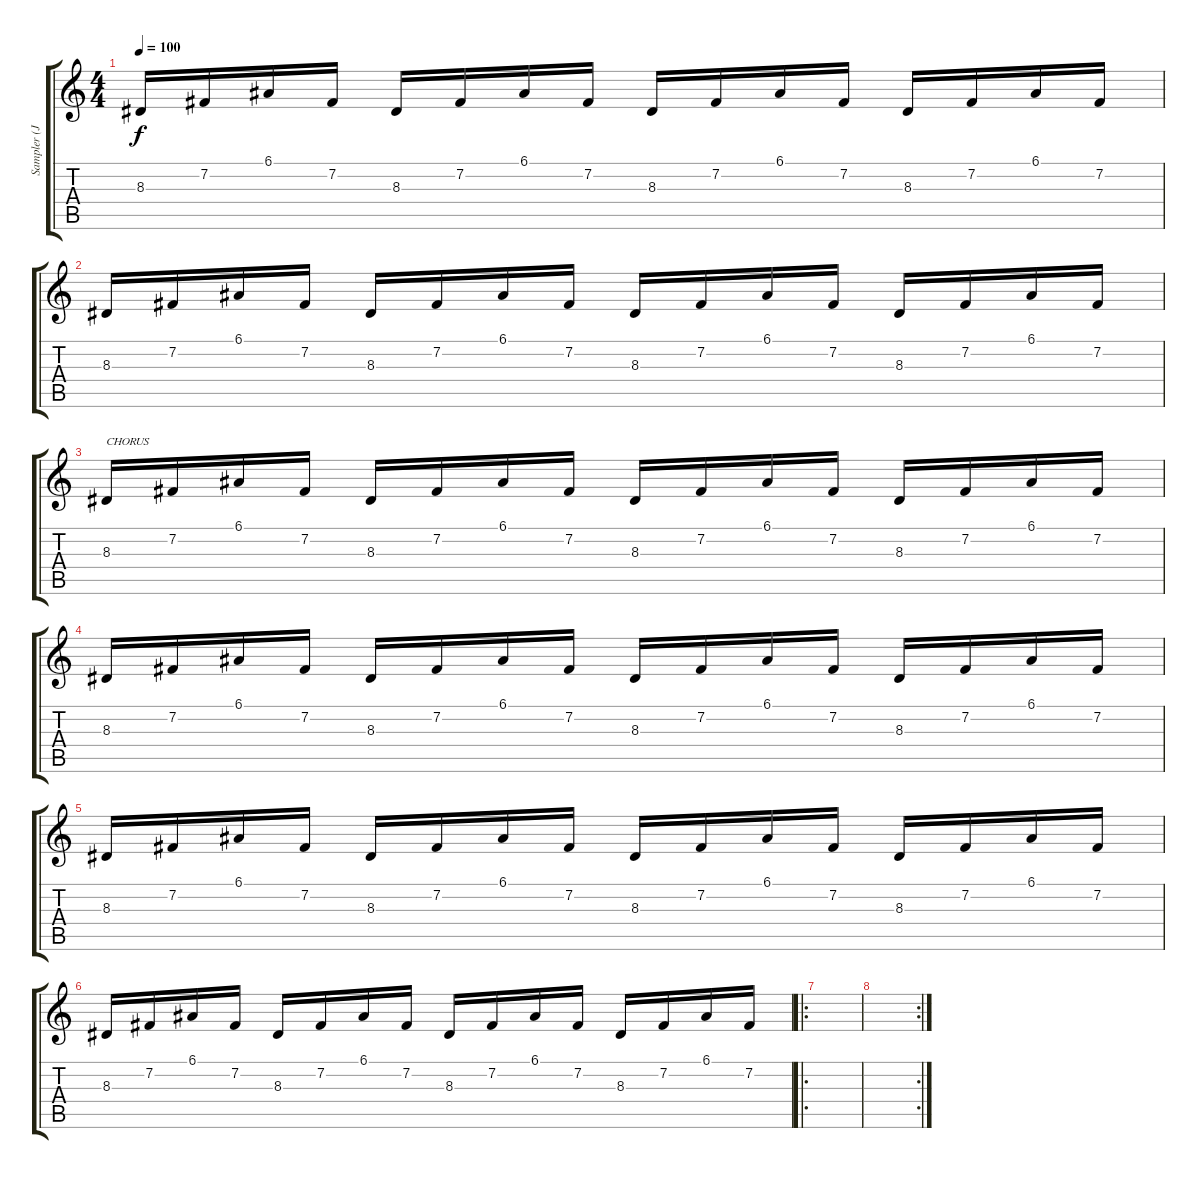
\track ("Sampler (Joseph Hahn)" "Sampler (J") {instrument lead6voice}
\staff {score tabs}
\tuning (E4 B3 G3 D3 A2 E2) {hide}
\ts (4 4)
\tempo 100
\clef g2
\ks c
8.3.16{dy f} 7.2.16 6.1.16 7.2.16 8.3.16 7.2.16 6.1.16 7.2.16 8.3.16 7.2.16 6.1.16 7.2.16 8.3.16 7.2.16 6.1.16 7.2.16 |
8.3.16 7.2.16 6.1.16 7.2.16 8.3.16 7.2.16 6.1.16 7.2.16 8.3.16 7.2.16 6.1.16 7.2.16 8.3.16 7.2.16 6.1.16 7.2.16 |
8.3.16{txt "CHORUS"} 7.2.16 6.1.16 7.2.16 8.3.16 7.2.16 6.1.16 7.2.16 8.3.16 7.2.16 6.1.16 7.2.16 8.3.16 7.2.16 6.1.16 7.2.16 |
8.3.16 7.2.16 6.1.16 7.2.16 8.3.16 7.2.16 6.1.16 7.2.16 8.3.16 7.2.16 6.1.16 7.2.16 8.3.16 7.2.16 6.1.16 7.2.16 |
8.3.16 7.2.16 6.1.16 7.2.16 8.3.16 7.2.16 6.1.16 7.2.16 8.3.16 7.2.16 6.1.16 7.2.16 8.3.16 7.2.16 6.1.16 7.2.16 |
8.3.16 7.2.16 6.1.16 7.2.16 8.3.16 7.2.16 6.1.16 7.2.16 8.3.16 7.2.16 6.1.16 7.2.16 8.3.16 7.2.16 6.1.16 7.2.16 |
\ro
|
\rc 2
